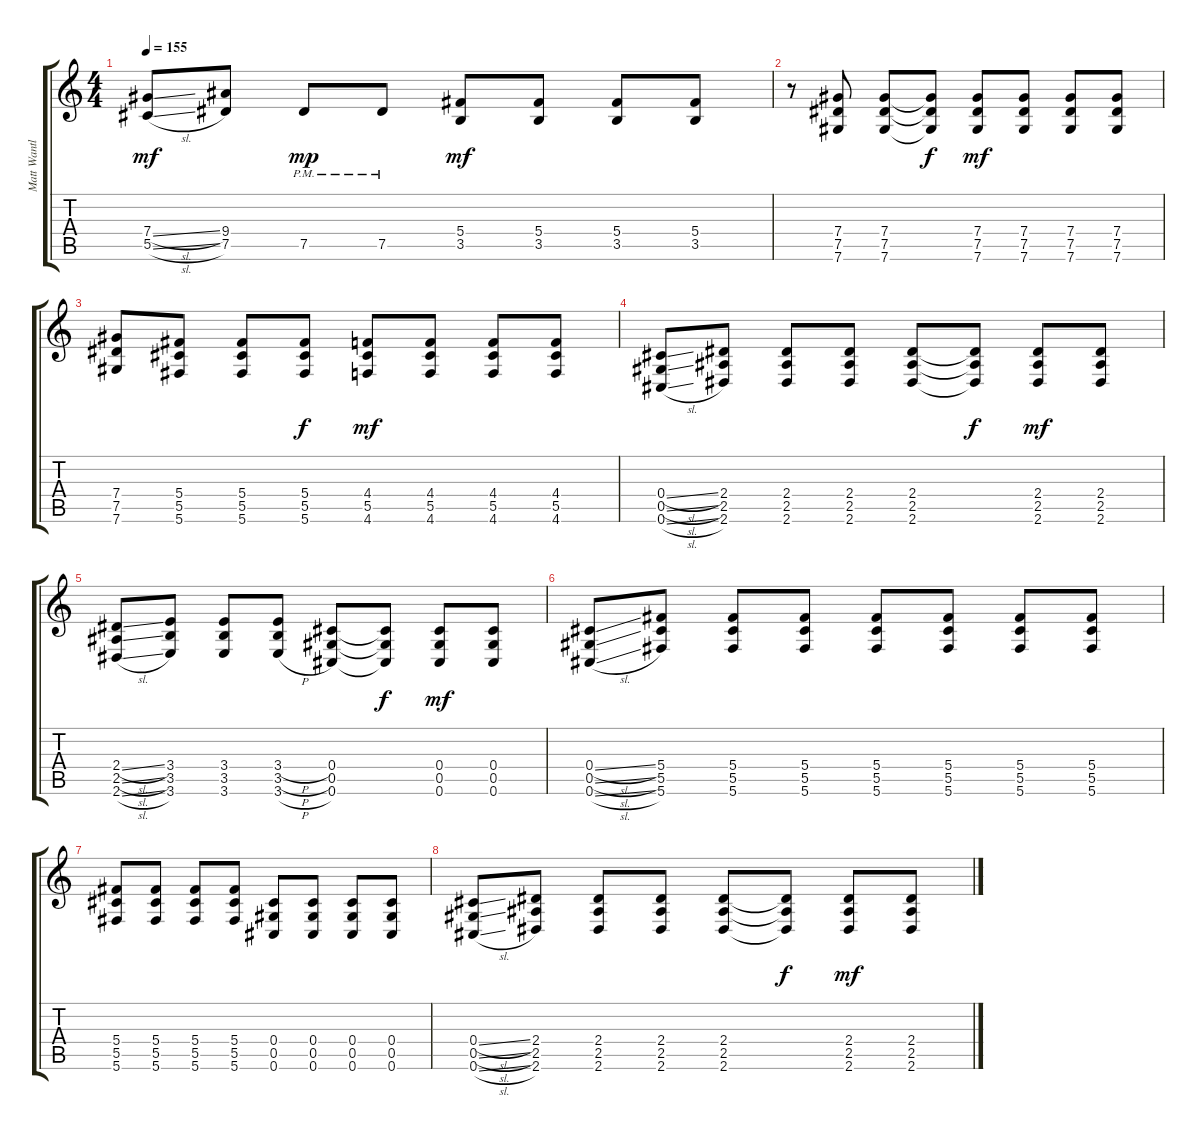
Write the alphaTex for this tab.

\track ("Matt Wantland" "Matt Wantl") {instrument distortionguitar}
\staff {score tabs}
\tuning (Eb4 Bb3 Gb3 Db3 Ab2 Db2) {hide}
\ts (4 4)
\tempo 155
\clef g2
\ks c
(7.4{sl} 5.5{sl}).8{dy mf} (9.4 7.5).8 7.5{pm}.8{dy mp} 7.5{pm}.8 (5.4 3.5).8{dy mf} (5.4 3.5).8 (5.4 3.5).8 (5.4 3.5).8 |
r.8 (7.4 7.5 7.6).8 (7.4 7.5 7.6).8 (7.4{t} 7.5{t} 7.6{t}).8{dy f} (7.4 7.5 7.6).8{dy mf} (7.4 7.5 7.6).8 (7.4 7.5 7.6).8 (7.4 7.5 7.6).8 |
(7.4 7.5 7.6).8 (5.4 5.5 5.6).8 (5.4 5.5 5.6).8 (5.4 5.5 5.6).8{dy f} (4.4 5.5 4.6).8{dy mf} (4.4 5.5 4.6).8 (4.4 5.5 4.6).8 (4.4 5.5 4.6).8 |
(0.4{sl} 0.5{sl} 0.6{sl}).8 (2.4 2.5 2.6).8 (2.4 2.5 2.6).8 (2.4 2.5 2.6).8 (2.4 2.5 2.6).8 (2.4{t} 2.5{t} 2.6{t}).8{dy f} (2.4 2.5 2.6).8{dy mf} (2.4 2.5 2.6).8 |
(2.4{sl} 2.5{sl} 2.6{sl}).8 (3.4 3.5 3.6).8 (3.4 3.5 3.6).8 (3.4{h} 3.5{h} 3.6{h}).8 (0.4 0.5 0.6).8 (0.4{t} 0.5{t} 0.6{t}).8{dy f} (0.4 0.5 0.6).8{dy mf} (0.4 0.5 0.6).8 |
(0.4{sl} 0.5{sl} 0.6{sl}).8 (5.4 5.5 5.6).8 (5.4 5.5 5.6).8 (5.4 5.5 5.6).8 (5.4 5.5 5.6).8 (5.4 5.5 5.6).8 (5.4 5.5 5.6).8 (5.4 5.5 5.6).8 |
(5.4 5.5 5.6).8 (5.4 5.5 5.6).8 (5.4 5.5 5.6).8 (5.4 5.5 5.6).8 (0.4 0.5 0.6).8 (0.4 0.5 0.6).8 (0.4 0.5 0.6).8 (0.4 0.5 0.6).8 |
(0.4{sl} 0.5{sl} 0.6{sl}).8 (2.4 2.5 2.6).8 (2.4 2.5 2.6).8 (2.4 2.5 2.6).8 (2.4 2.5 2.6).8 (2.4{t} 2.5{t} 2.6{t}).8{dy f} (2.4 2.5 2.6).8{dy mf} (2.4 2.5 2.6).8
